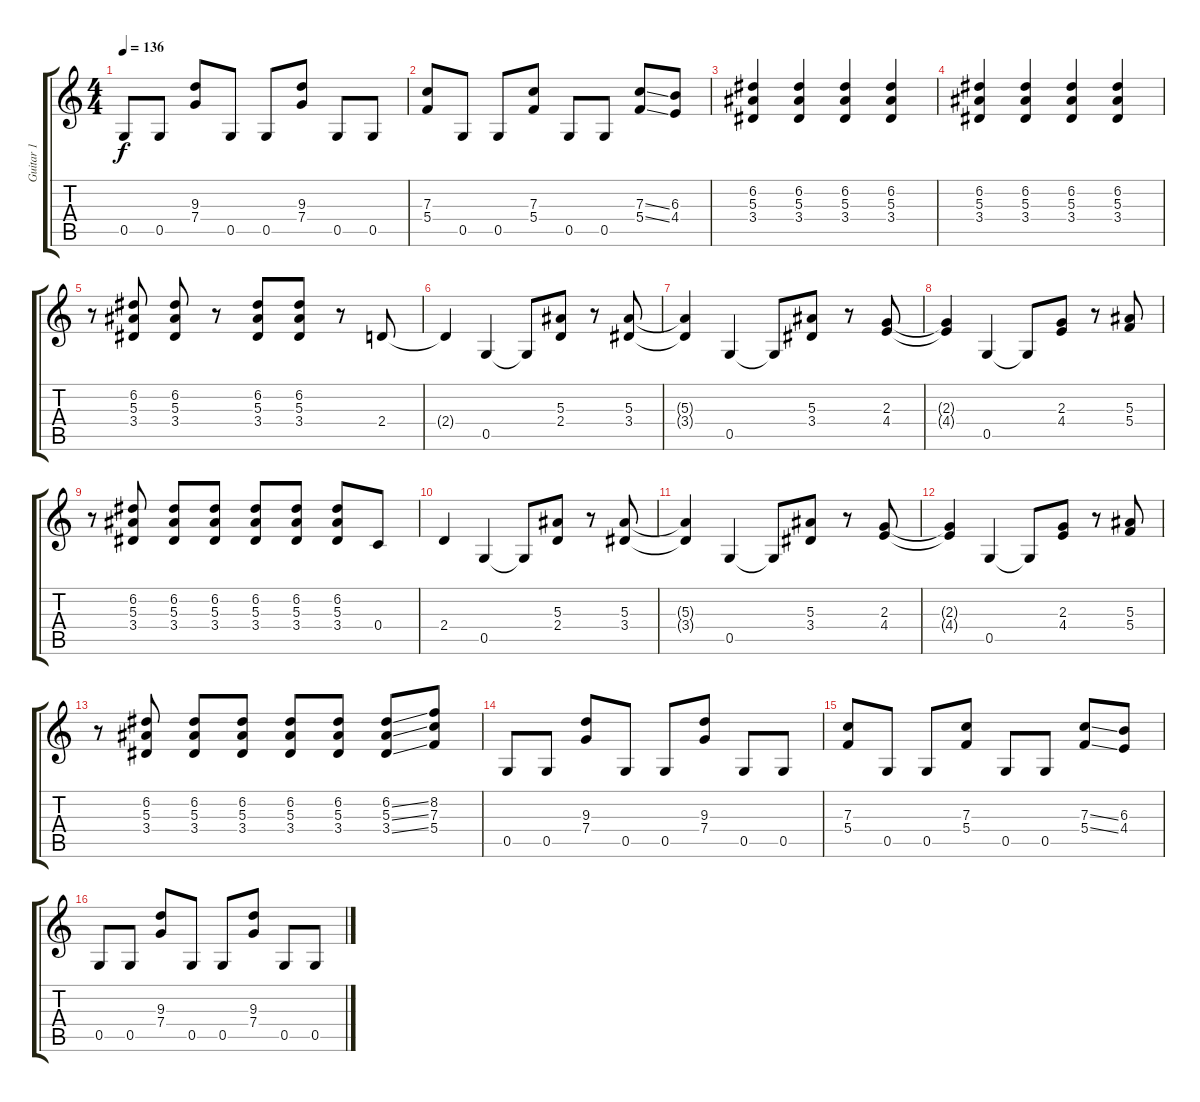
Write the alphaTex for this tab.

\track ("Guitar 1" "Guitar 1") {instrument overdrivenguitar}
\staff {score tabs}
\tuning (D4 A3 F3 C3 G2 D2) {hide}
\ts (4 4)
\tempo 136
\clef g2
\ks c
0.5.8{dy f} 0.5.8 (9.3 7.4).8 0.5.8 0.5.8 (9.3 7.4).8 0.5.8 0.5.8 |
(7.3 5.4).8 0.5.8 0.5.8 (7.3 5.4).8 0.5.8 0.5.8 (7.3{ss} 5.4{ss}).8 (6.3 4.4).8 |
(6.2 5.3 3.4).4 (6.2 5.3 3.4).4 (6.2 5.3 3.4).4 (6.2 5.3 3.4).4 |
(6.2 5.3 3.4).4 (6.2 5.3 3.4).4 (6.2 5.3 3.4).4 (6.2 5.3 3.4).4 |
r.8 (6.2 5.3 3.4).8 (6.2 5.3 3.4).8 r.8 (6.2 5.3 3.4).8 (6.2 5.3 3.4).8 r.8 2.4.8 |
2.4{t}.4 0.5.4 0.5{t}.8 (5.3 2.4).8 r.8 (5.3 3.4).8 |
(5.3{t} 3.4{t}).4 0.5.4 0.5{t}.8 (5.3 3.4).8 r.8 (2.3 4.4).8 |
(2.3{t} 4.4{t}).4 0.5.4 0.5{t}.8 (2.3 4.4).8 r.8 (5.3 5.4).8 |
r.8 (6.2 5.3 3.4).8 (6.2 5.3 3.4).8 (6.2 5.3 3.4).8 (6.2 5.3 3.4).8 (6.2 5.3 3.4).8 (6.2 5.3 3.4).8 0.4.8 |
2.4.4 0.5.4 0.5{t}.8 (5.3 2.4).8 r.8 (5.3 3.4).8 |
(5.3{t} 3.4{t}).4 0.5.4 0.5{t}.8 (5.3 3.4).8 r.8 (2.3 4.4).8 |
(2.3{t} 4.4{t}).4 0.5.4 0.5{t}.8 (2.3 4.4).8 r.8 (5.3 5.4).8 |
r.8 (6.2 5.3 3.4).8 (6.2 5.3 3.4).8 (6.2 5.3 3.4).8 (6.2 5.3 3.4).8 (6.2 5.3 3.4).8 (6.2{ss} 5.3{ss} 3.4{ss}).8 (8.2 7.3 5.4).8 |
0.5.8 0.5.8 (9.3 7.4).8 0.5.8 0.5.8 (9.3 7.4).8 0.5.8 0.5.8 |
(7.3 5.4).8 0.5.8 0.5.8 (7.3 5.4).8 0.5.8 0.5.8 (7.3{ss} 5.4{ss}).8 (6.3 4.4).8 |
0.5.8 0.5.8 (9.3 7.4).8 0.5.8 0.5.8 (9.3 7.4).8 0.5.8 0.5.8
